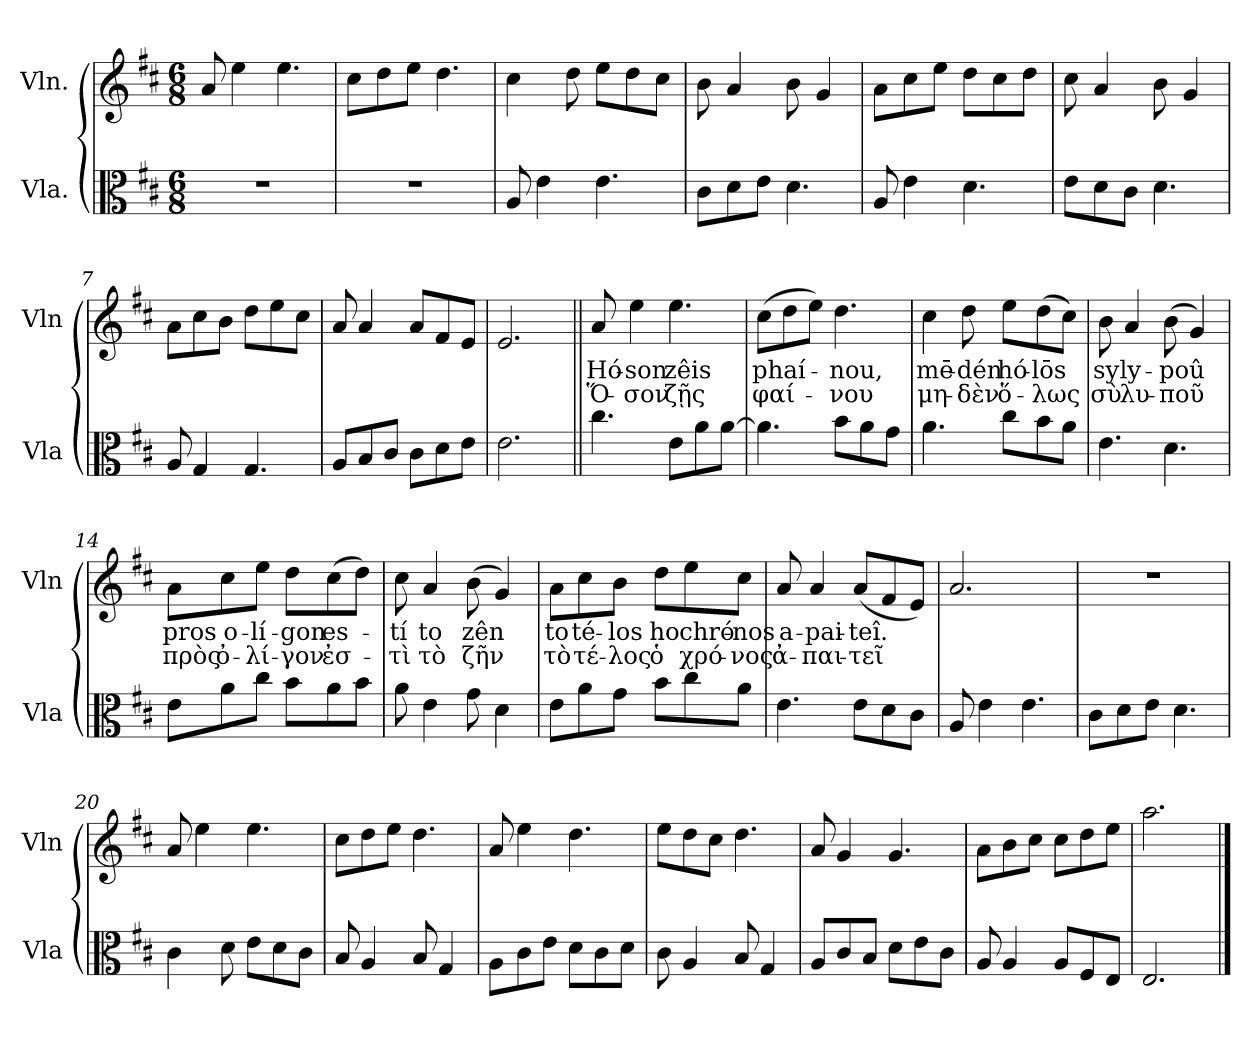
**kern	**kern	**text	**text
*part2	*part1	*part1	*part1
*staff2	*staff1	*staff1	*staff1
*I"Vla.	*I"Vln.	*	*
*I'Vla	*I'Vln	*	*
*clefC3	*clefG2	*	*
*k[f#c#]	*k[f#c#]	*	*
*M6/8	*M6/8	*	*
*MM102	*MM102	*	*
=1	=1	=1	=1
2.r	8a/	.	.
.	4ee\	.	.
.	4.ee\	.	.
=2	=2	=2	=2
2.r	8cc#\L	.	.
.	8dd\	.	.
.	8ee\J	.	.
.	4.dd\	.	.
=3	=3	=3	=3
8A/	4cc#\	.	.
4e\	.	.	.
.	8dd\	.	.
4.e\	8ee\L	.	.
.	8dd\	.	.
.	8cc#\J	.	.
=4	=4	=4	=4
8c#\L	8b\	.	.
8d\	4a/	.	.
8e\J	.	.	.
4.d\	8b\	.	.
.	4g/	.	.
!!LO:LB:g=z
=5	=5	=5	=5
8A/	8a\L	.	.
4e\	8cc#\	.	.
.	8ee\J	.	.
4.d\	8dd\L	.	.
.	8cc#\	.	.
.	8dd\J	.	.
=6	=6	=6	=6
8e\L	8cc#\	.	.
8d\	4a/	.	.
8c#\J	.	.	.
4.d\	8b\	.	.
.	4g/	.	.
=7	=7	=7	=7
8A/	8a\L	.	.
4G/	8cc#\	.	.
.	8b\J	.	.
4.G/	8dd\L	.	.
.	8ee\	.	.
.	8cc#\J	.	.
=8	=8	=8	=8
8A/L	8a/	.	.
8B/	4a/	.	.
8c#/J	.	.	.
8c#\L	8a/L	.	.
8d\	8f#/	.	.
8e\J	8e/J	.	.
=9	=9	=9	=9
2.e\	2.e/	.	.
!!LO:LB:g=z
=10||	=10||	=10||	=10||
!	!	!LO:LY:b	!LO:LY:b
4.cc#\	8a/	Hó-	Ὅ-
!	!	!LO:LY:b	!LO:LY:b
.	4ee\	-son	-σον
!	!	!LO:LY:b	!LO:LY:b
8e\L	4.ee\	zêis	ζῇς
8a\	.	.	.
[8a\J	.	.	.
=11	=11	=11	=11
!	!	!LO:LY:b	!LO:LY:b
4.a\]	(>8cc#\L	-phaí-	φαί-
.	8dd\	.	.
.	8ee\J)	.	.
!	!	!LO:LY:b	!LO:LY:b
8b\L	4.dd\	-nou,	-νου
8a\	.	.	.
8g\J	.	.	.
=12	=12	=12	=12
!	!	!LO:LY:b	!LO:LY:b
4.a\	4cc#\	mē-	μη-
!	!	!LO:LY:b	!LO:LY:b
.	8dd\	-dén	-δὲν
!	!	!LO:LY:b	!LO:LY:b
8cc#\L	8ee\L	hó-	ὅ-
!	!	!LO:LY:b	!LO:LY:b
8b\	(>8dd\	-lōs	-λως
8a\J	8cc#\J)	.	.
=13	=13	=13	=13
!	!	!LO:LY:b	!LO:LY:b
4.e\	8b\	sy	σὺ
!	!	!LO:LY:b	!LO:LY:b
.	4a/	ly-	λυ-
!	!	!LO:LY:b	!LO:LY:b
4.d\	(>8b\	-poû	-ποῦ
.	4g/)	.	.
!!LO:LB:g=z
=14	=14	=14	=14
!	!	!LO:LY:b	!LO:LY:b
8e\L	8a\L	pros	πρὸς
!	!	!LO:LY:b	!LO:LY:b
8a\	8cc#\	o-	ὀ-
!	!	!LO:LY:b	!LO:LY:b
8cc#\J	8ee\J	-lí-	-λί-
!	!	!LO:LY:b	!LO:LY:b
8b\L	8dd\L	-gon	-γον
!	!	!LO:LY:b	!LO:LY:b
8a\	(>8cc#\	es-	ἐσ-
8b\J	8dd\J)	.	.
=15	=15	=15	=15
!	!	!LO:LY:b	!LO:LY:b
8a\	8cc#\	-tí	-τὶ
!	!	!LO:LY:b	!LO:LY:b
4e\	4a/	to	τὸ
!	!	!LO:LY:b	!LO:LY:b
8g\	(>8b\	zên	ζῆν
4d\	4g/)	.	.
=16	=16	=16	=16
!	!	!LO:LY:b	!LO:LY:b
8e\L	8a\L	to	τὸ
!	!	!LO:LY:b	!LO:LY:b
8a\	8cc#\	té-	τέ-
!	!	!LO:LY:b	!LO:LY:b
8g\J	8b\J	-los	-λος
!	!	!LO:LY:b	!LO:LY:b
8b\L	8dd\L	ho	ὁ
!	!	!LO:LY:b	!LO:LY:b
8cc#\	8ee\	chró-	χρό-
!	!	!LO:LY:b	!LO:LY:b
8a\J	8cc#\J	-nos	-νος
=17	=17	=17	=17
!	!	!LO:LY:b	!LO:LY:b
4.e\	8a/	a-	ἀ-
!	!	!LO:LY:b	!LO:LY:b
.	4a/	-pai-	-παι-
!	!	!LO:LY:b	!LO:LY:b
8e\L	(<8a/L	-teî.	-τεῖ
8d\	8f#/	.	.
8c#\J	8e/J)	.	.
!!LO:PB:g=z
=18	=18	=18	=18
8A/	2.a/	.	.
4e\	.	.	.
4.e\	.	.	.
=19	=19	=19	=19
8c#\L	2.r	.	.
8d\	.	.	.
8e\J	.	.	.
4.d\	.	.	.
=20	=20	=20	=20
4c#\	8a/	.	.
.	4ee\	.	.
8d\	.	.	.
8e\L	4.ee\	.	.
8d\	.	.	.
8c#\J	.	.	.
=21	=21	=21	=21
8B/	8cc#\L	.	.
4A/	8dd\	.	.
.	8ee\J	.	.
8B/	4.dd\	.	.
4G/	.	.	.
!!LO:LB:g=z
=22	=22	=22	=22
8A\L	8a/	.	.
8c#\	4ee\	.	.
8e\J	.	.	.
8d\L	4.dd\	.	.
8c#\	.	.	.
8d\J	.	.	.
=23	=23	=23	=23
8c#\	8ee\L	.	.
4A/	8dd\	.	.
.	8cc#\J	.	.
8B/	4.dd\	.	.
4G/	.	.	.
=24	=24	=24	=24
8A/L	8a/	.	.
8c#/	4g/	.	.
8B/J	.	.	.
8d\L	4.g/	.	.
8e\	.	.	.
8c#\J	.	.	.
=25	=25	=25	=25
8A/	8a\L	.	.
4A/	8b\	.	.
.	8cc#\J	.	.
8A/L	8cc#\L	.	.
8F#/	8dd\	.	.
8E/J	8ee\J	.	.
=26	=26	=26	=26
2.E/	2.aa\	.	.
==	==	==	==
*-	*-	*-	*-
